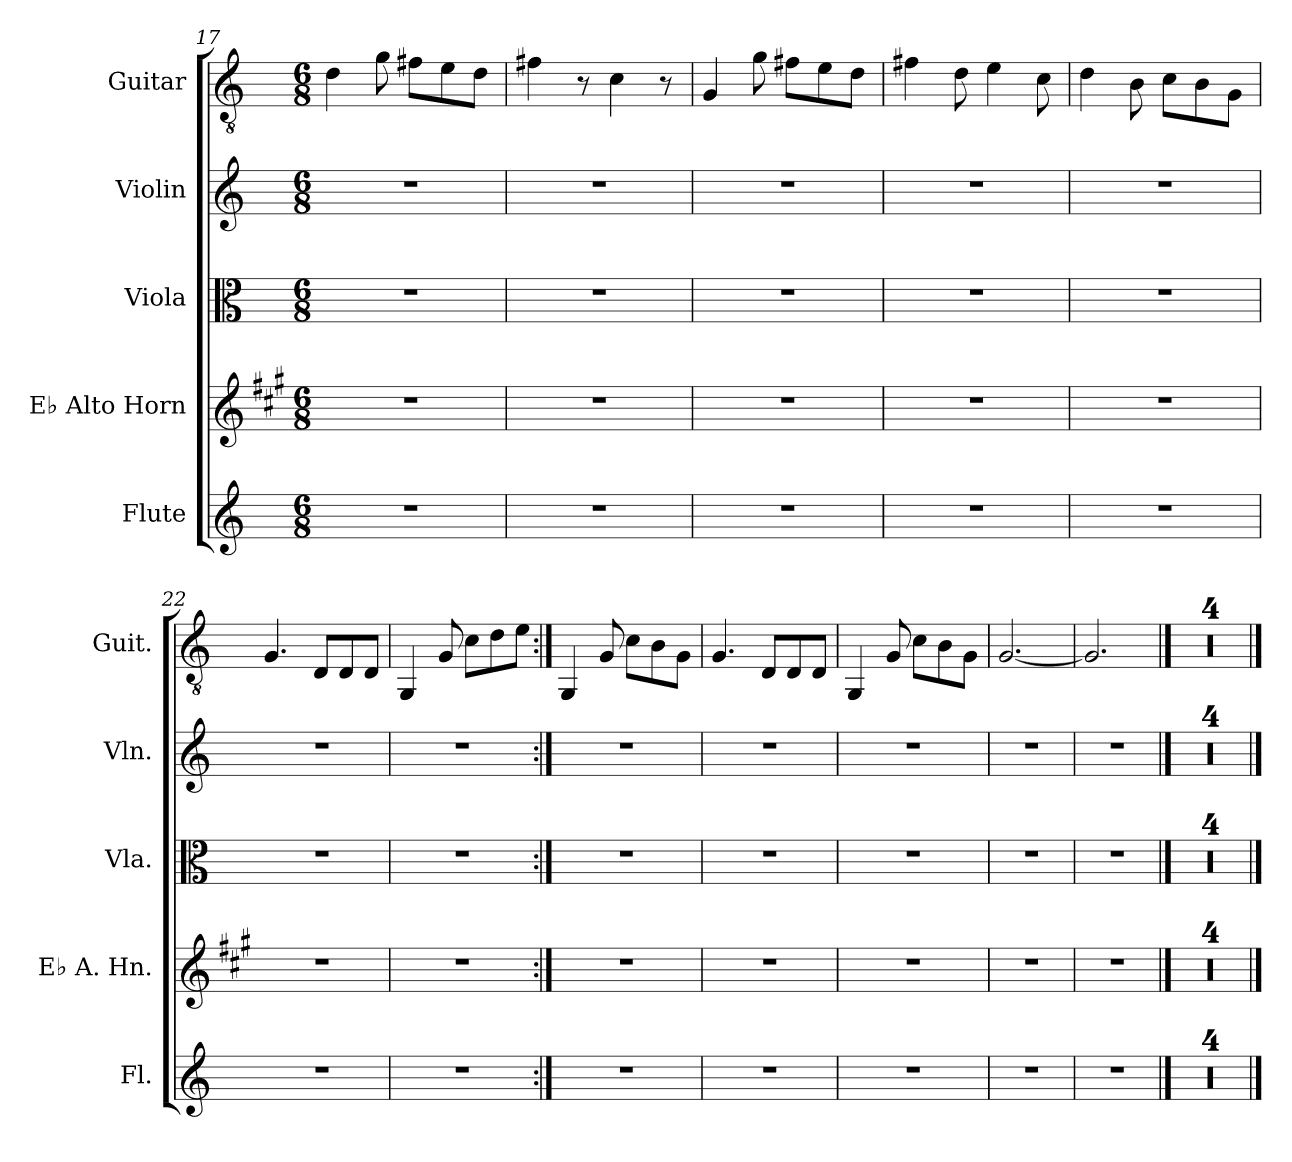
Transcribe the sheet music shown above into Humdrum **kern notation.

**kern	**kern	**kern	**kern	**kern
*part5	*part4	*part3	*part2	*part1
*staff5	*staff4	*staff3	*staff2	*staff1
*I"Flute	*I"E♭ Alto Horn	*I"Viola	*I"Violin	*I"Guitar
*I'Fl.	*I'E♭ A. Hn.	*I'Vla.	*I'Vln.	*I'Guit.
*clefG2	*clefG2	*clefC3	*clefG2	*clefGv2
*	*ITrd4c7	*	*	*
*k[]	*k[f#c#]	*k[]	*k[]	*k[]
*C:	*D:	*C:	*C:	*C:
*M6/8	*M6/8	*M6/8	*M6/8	*M6/8
=17	=17	=17	=17	=17
2.r	2.r	2.r	2.r	4d\
.	.	.	.	8g\
.	.	.	.	8f#X\L
.	.	.	.	8e\
.	.	.	.	8d\J
=18	=18	=18	=18	=18
2.r	2.r	2.r	2.r	4f#X\
.	.	.	.	8r
.	.	.	.	4c\
.	.	.	.	8r
=19	=19	=19	=19	=19
2.r	2.r	2.r	2.r	4G/
.	.	.	.	8g\
.	.	.	.	8f#X\L
.	.	.	.	8e\
.	.	.	.	8d\J
=20	=20	=20	=20	=20
2.r	2.r	2.r	2.r	4f#X\
.	.	.	.	8d\
.	.	.	.	4e\
.	.	.	.	8c\
!!LO:LB:g=z
=21	=21	=21	=21	=21
2.r	2.r	2.r	2.r	4d\
.	.	.	.	8B\
.	.	.	.	8c\L
.	.	.	.	8B\
.	.	.	.	8G\J
=22	=22	=22	=22	=22
2.r	2.r	2.r	2.r	4.G/
.	.	.	.	8D/L
.	.	.	.	8D/
.	.	.	.	8D/J
=23	=23	=23	=23	=23
2.r	2.r	2.r	2.r	4GG/
.	.	.	.	8G/
.	.	.	.	8c\L
.	.	.	.	8d\
.	.	.	.	8e\J
=24:|!	=24:|!	=24:|!	=24:|!	=24:|!
2.r	2.r	2.r	2.r	4GG/
.	.	.	.	8G/
.	.	.	.	8c\L
.	.	.	.	8B\
.	.	.	.	8G\J
=25	=25	=25	=25	=25
2.r	2.r	2.r	2.r	4.G/
.	.	.	.	8D/L
.	.	.	.	8D/
.	.	.	.	8D/J
=26	=26	=26	=26	=26
2.r	2.r	2.r	2.r	4GG/
.	.	.	.	8G/
.	.	.	.	8c\L
.	.	.	.	8B\
.	.	.	.	8G\J
=27	=27	=27	=27	=27
2.r	2.r	2.r	2.r	[2.G/
!!LO:PB:g=z
=28	=28	=28	=28	=28
2.r	2.r	2.r	2.r	2.G/]
==29	==29	==29	==29	==29
2.r	2.r	2.r	2.r	2.r
=30	=30	=30	=30	=30
2.r	2.r	2.r	2.r	2.r
=31	=31	=31	=31	=31
2.r	2.r	2.r	2.r	2.r
=32	=32	=32	=32	=32
2.r	2.r	2.r	2.r	2.r
==	==	==	==	==
*-	*-	*-	*-	*-
